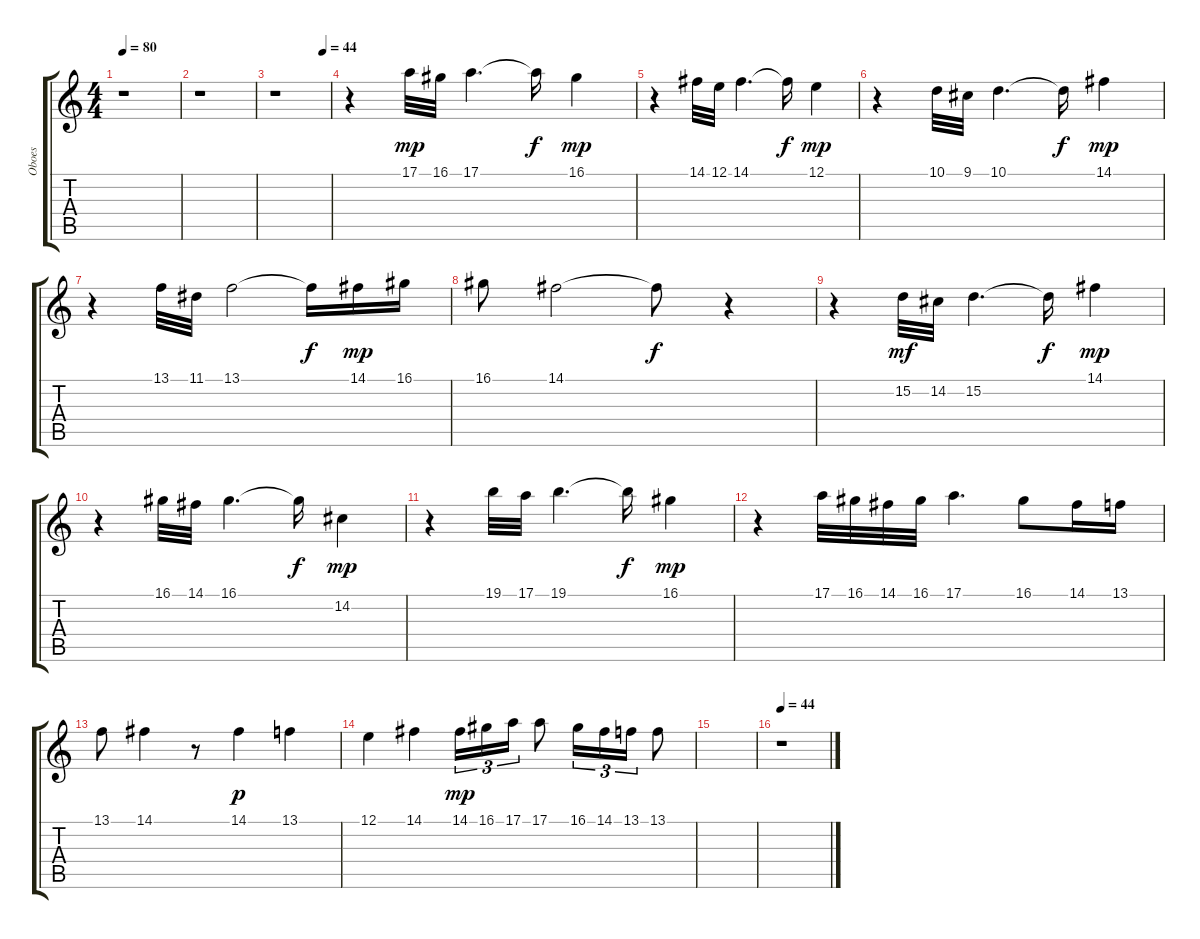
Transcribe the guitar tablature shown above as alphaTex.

\track ("Oboes" "Oboes") {instrument oboe}
\staff {score tabs}
\tuning (E4 B3 G3 D3 A2 E2) {hide}
\ts (4 4)
\tempo 80
\clef g2
\ks c
r.1{dy f} |
r.1 |
\tempo (44 0.875)
r.1 |
r.4 17.1.32{dy mp} 16.1.32 17.1.4{d} 17.1{t}.16{dy f} 16.1.4{dy mp} |
r.4 14.1.32 12.1.32 14.1.4{d} 14.1{t}.16{dy f} 12.1.4{dy mp} |
r.4 10.1.32 9.1.32 10.1.4{d} 10.1{t}.16{dy f} 14.1.4{dy mp} |
r.4 13.1.32 11.1.32 13.1.2 13.1{t}.16{dy f} 14.1.16{dy mp} 16.1.16 |
16.1.8 14.1.2 14.1{t}.8{dy f} r.4 |
r.4 15.2.32{dy mf} 14.2.32 15.2.4{d} 15.2{t}.16{dy f} 14.1.4{dy mp} |
r.4 16.1.32 14.1.32 16.1.4{d} 16.1{t}.16{dy f} 14.2.4{dy mp} |
r.4 19.1.32 17.1.32 19.1.4{d} 19.1{t}.16{dy f} 16.1.4{dy mp} |
r.4 17.1.32 16.1.32 14.1.32 16.1.32 17.1.4{d} 16.1.8 14.1.16 13.1.16 |
13.1.8 14.1.4 r.8 14.1.4{dy p} 13.1.4 |
12.1.4 14.1.4 14.1.16{tu (3 2) dy mp} 16.1.16{tu (3 2)} 17.1.16{tu (3 2)} 17.1.8 16.1.16{tu (3 2)} 14.1.16{tu (3 2)} 13.1.16{tu (3 2)} 13.1.8 |
|
\tempo 44
r.1
